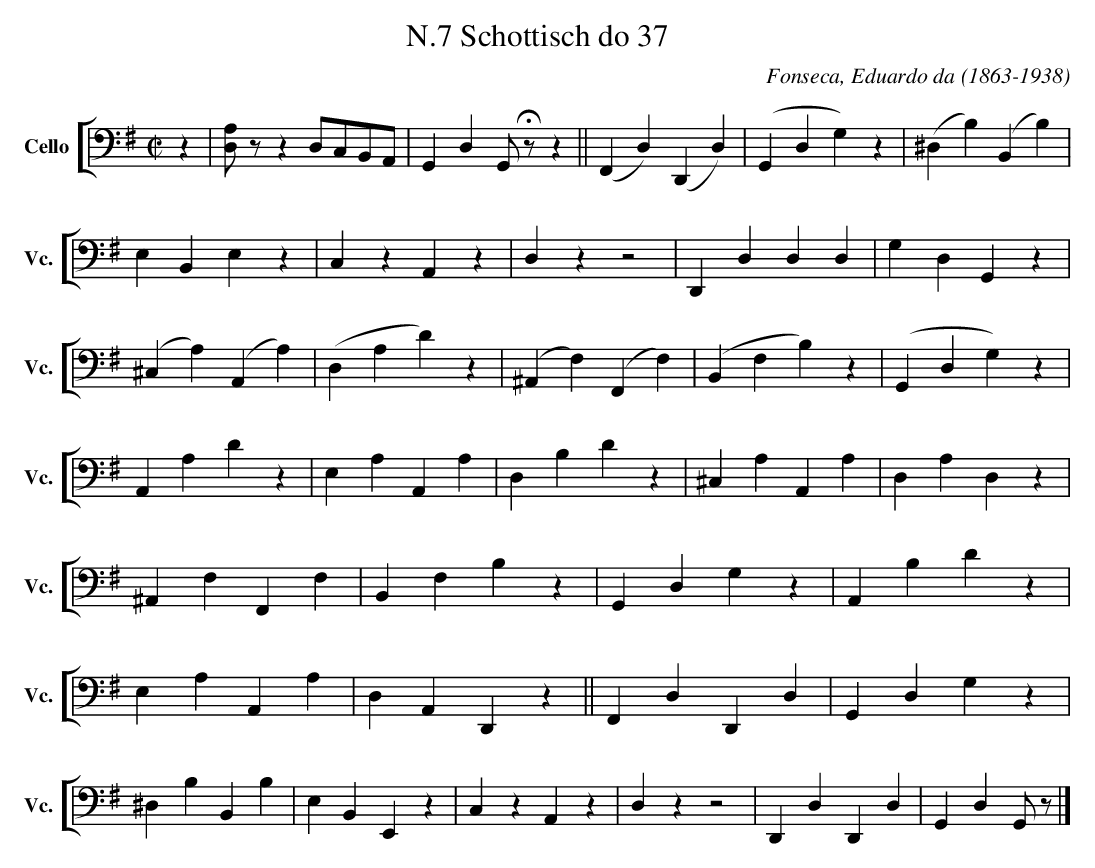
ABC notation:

X:1
T:N.7 Schottisch do 37
C:Fonseca, Eduardo da (1863-1938)
M:C|
L:1/4
K:G
V: 5 clef=bass name="Cello" sname="Vc."
%%staves [ 5 ]
   z | [D,A,]/z/zD,/C,/B,,/A,,/| G,,D,G,,/!fermata!z/z || (F,,D,)(D,,D,) | (G,,D,G,) z | \
   (^D,B,)(B,,B,) | E,B,,E,z | C,zA,,z| \
   D,zz2|D,,D,D,D,| G,D,G,,z| (^C,A,)(A,,A,) | (D,A,D)z |  (^A,,F,)(F,,F,) | (B,,F,B,)z | \
   (G,,D,G,)z| A,,A,Dz | E,A,A,,A,| D,B,Dz| ^C,A,A,,A, | D,A,D,z|  ^A,,F, F,,F, | B,,F,B,z| \
   G,,D,G,z| A,,B,Dz| E,A,A,,A,| D,A,,D,,z|| \
   F,,D,D,,D,| G,,D,G,z| ^D,B,B,,B, | E,B,,E,,z| C,zA,,z| D,zz2| D,,D, D,,D, | G,,D,G,,/z/ |] \
